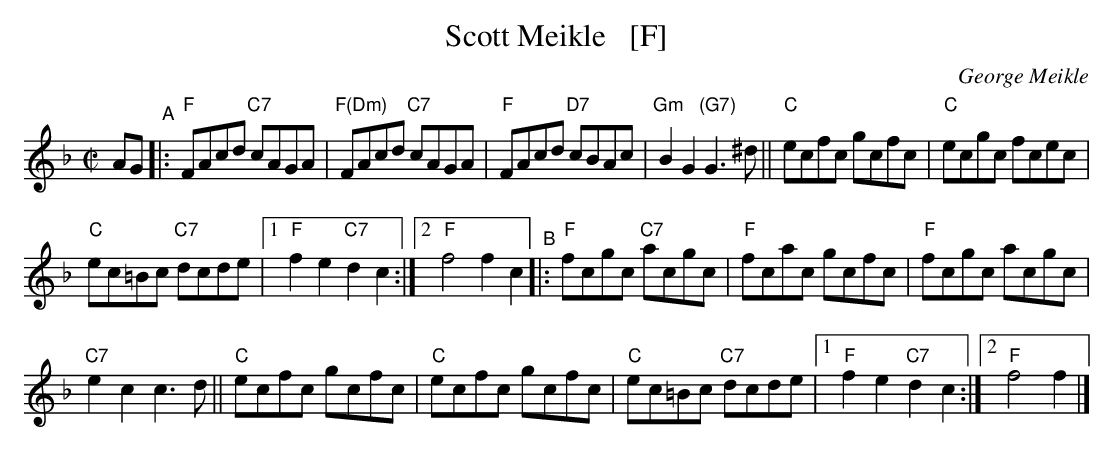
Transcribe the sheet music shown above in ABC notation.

X:1
T: Scott Meikle   [F]
C: George Meikle
M: C|
L: 1/8
K: F
AG "^A"\
|:"F"FAcd "C7"cAGA | "F(Dm)"FAcd "C7"cAGA |  "F"FAcd "D7"cBAc | "Gm"B2G2 "(G7)"G3^d || "C"ecfc gcfc | "C"ecgc fcec |
"C"ec=Bc "C7"dcde |1 "F"f2e2 "C7"d2c2 :|2 "F"f4 f2c2 "^B"|:"F"fcgc "C7"acgc | "F"fcac gcfc | "F"fcgc acgc |
"C7"e2c2 c3d || "C"ecfc gcfc | "C"ecfc gcfc | "C"ec=Bc "C7"dcde |1 "F"f2e2 "C7"d2c2 :|2 "F"f4 f2 |]
